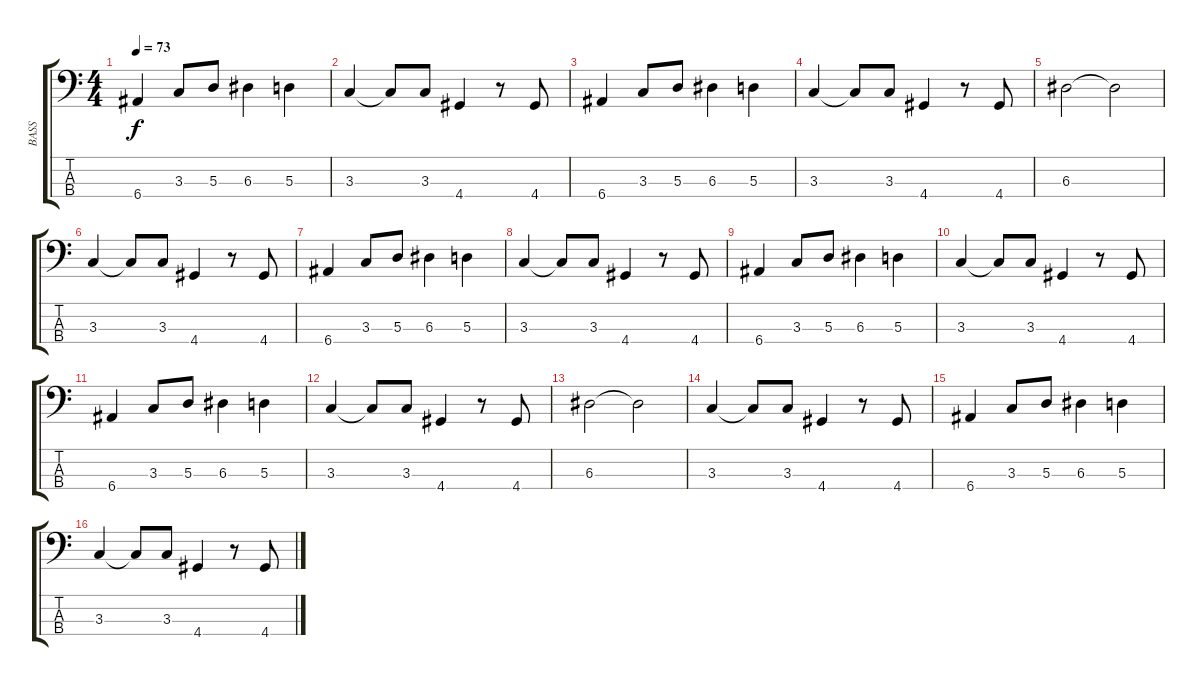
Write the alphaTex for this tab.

\track ("BASS" "BASS") {instrument electricbassfinger}
\staff {score tabs}
\tuning (G2 D2 A1 E1) {hide}
\ts (4 4)
\tempo 73
\clef f4
\ks c
6.4.4{dy f} 3.3.8 5.3.8 6.3.4 5.3.4 |
3.3.4 3.3{t}.8 3.3.8 4.4.4 r.8 4.4.8 |
6.4.4 3.3.8 5.3.8 6.3.4 5.3.4 |
3.3.4 3.3{t}.8 3.3.8 4.4.4 r.8 4.4.8 |
6.3.2 6.3{t}.2 |
3.3.4 3.3{t}.8 3.3.8 4.4.4 r.8 4.4.8 |
6.4.4 3.3.8 5.3.8 6.3.4 5.3.4 |
3.3.4 3.3{t}.8 3.3.8 4.4.4 r.8 4.4.8 |
6.4.4 3.3.8 5.3.8 6.3.4 5.3.4 |
3.3.4 3.3{t}.8 3.3.8 4.4.4 r.8 4.4.8 |
6.4.4 3.3.8 5.3.8 6.3.4 5.3.4 |
3.3.4 3.3{t}.8 3.3.8 4.4.4 r.8 4.4.8 |
6.3.2 6.3{t}.2 |
3.3.4 3.3{t}.8 3.3.8 4.4.4 r.8 4.4.8 |
6.4.4 3.3.8 5.3.8 6.3.4 5.3.4 |
3.3.4 3.3{t}.8 3.3.8 4.4.4 r.8 4.4.8
